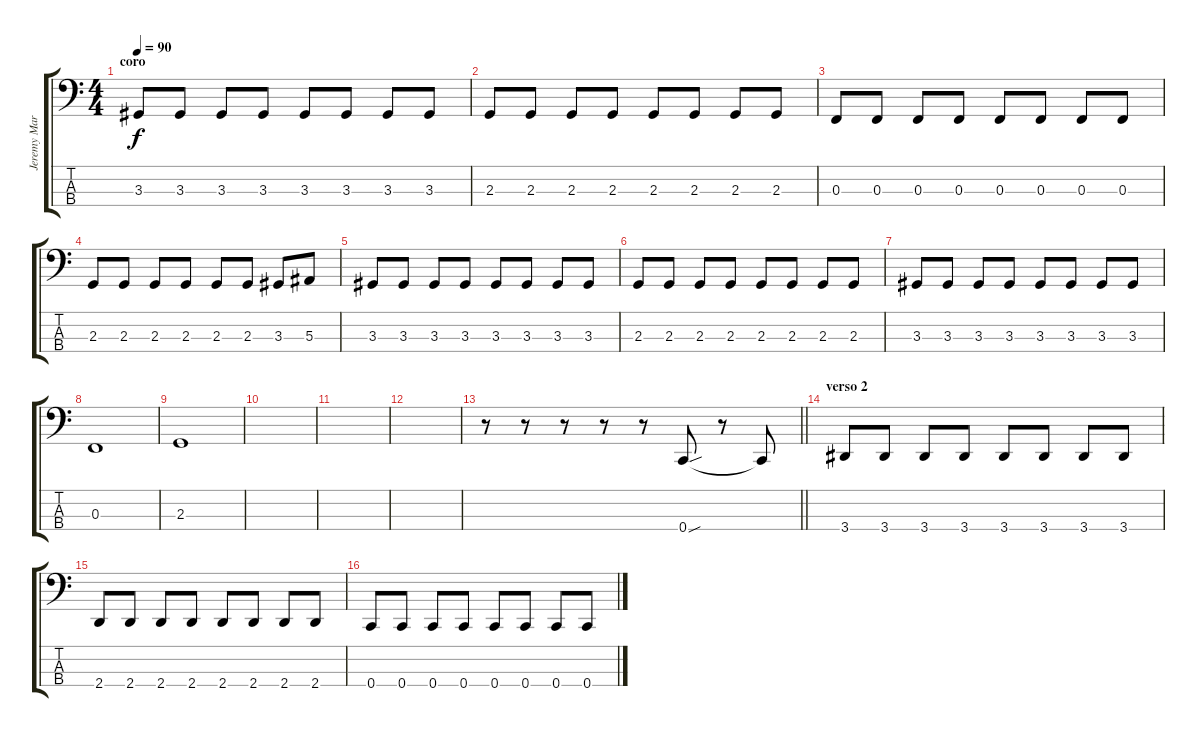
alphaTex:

\track ("Jeremy Marshal" "Jeremy Mar") {instrument electricbassfinger}
\staff {score tabs}
\tuning (Eb2 Bb1 F1 C1) {hide}
\ts (4 4)
\section ("" "coro")
\tempo 90
\clef f4
\ks c
3.3.8{dy f volume 16} 3.3.8 3.3.8 3.3.8 3.3.8 3.3.8 3.3.8 3.3.8 |
2.3.8 2.3.8 2.3.8 2.3.8 2.3.8 2.3.8 2.3.8 2.3.8 |
0.3.8 0.3.8 0.3.8 0.3.8 0.3.8 0.3.8 0.3.8 0.3.8 |
2.3.8 2.3.8 2.3.8 2.3.8 2.3.8 2.3.8 3.3.8 5.3.8 |
3.3.8 3.3.8 3.3.8 3.3.8 3.3.8 3.3.8 3.3.8 3.3.8 |
2.3.8 2.3.8 2.3.8 2.3.8 2.3.8 2.3.8 2.3.8 2.3.8 |
3.3.8 3.3.8 3.3.8 3.3.8 3.3.8 3.3.8 3.3.8 3.3.8 |
0.3.1 |
2.3.1 |
|
|
|
\barLineRight lightlight
r.8 r.8 r.8 r.8 r.8 0.4{sou}.8{volume 16} r.8 0.4{t}.8 |
\section ("" "verso 2")
3.4.8 3.4.8 3.4.8 3.4.8 3.4.8 3.4.8 3.4.8 3.4.8 |
2.4.8 2.4.8 2.4.8 2.4.8 2.4.8 2.4.8 2.4.8 2.4.8 |
0.4.8 0.4.8 0.4.8 0.4.8 0.4.8 0.4.8 0.4.8 0.4.8
